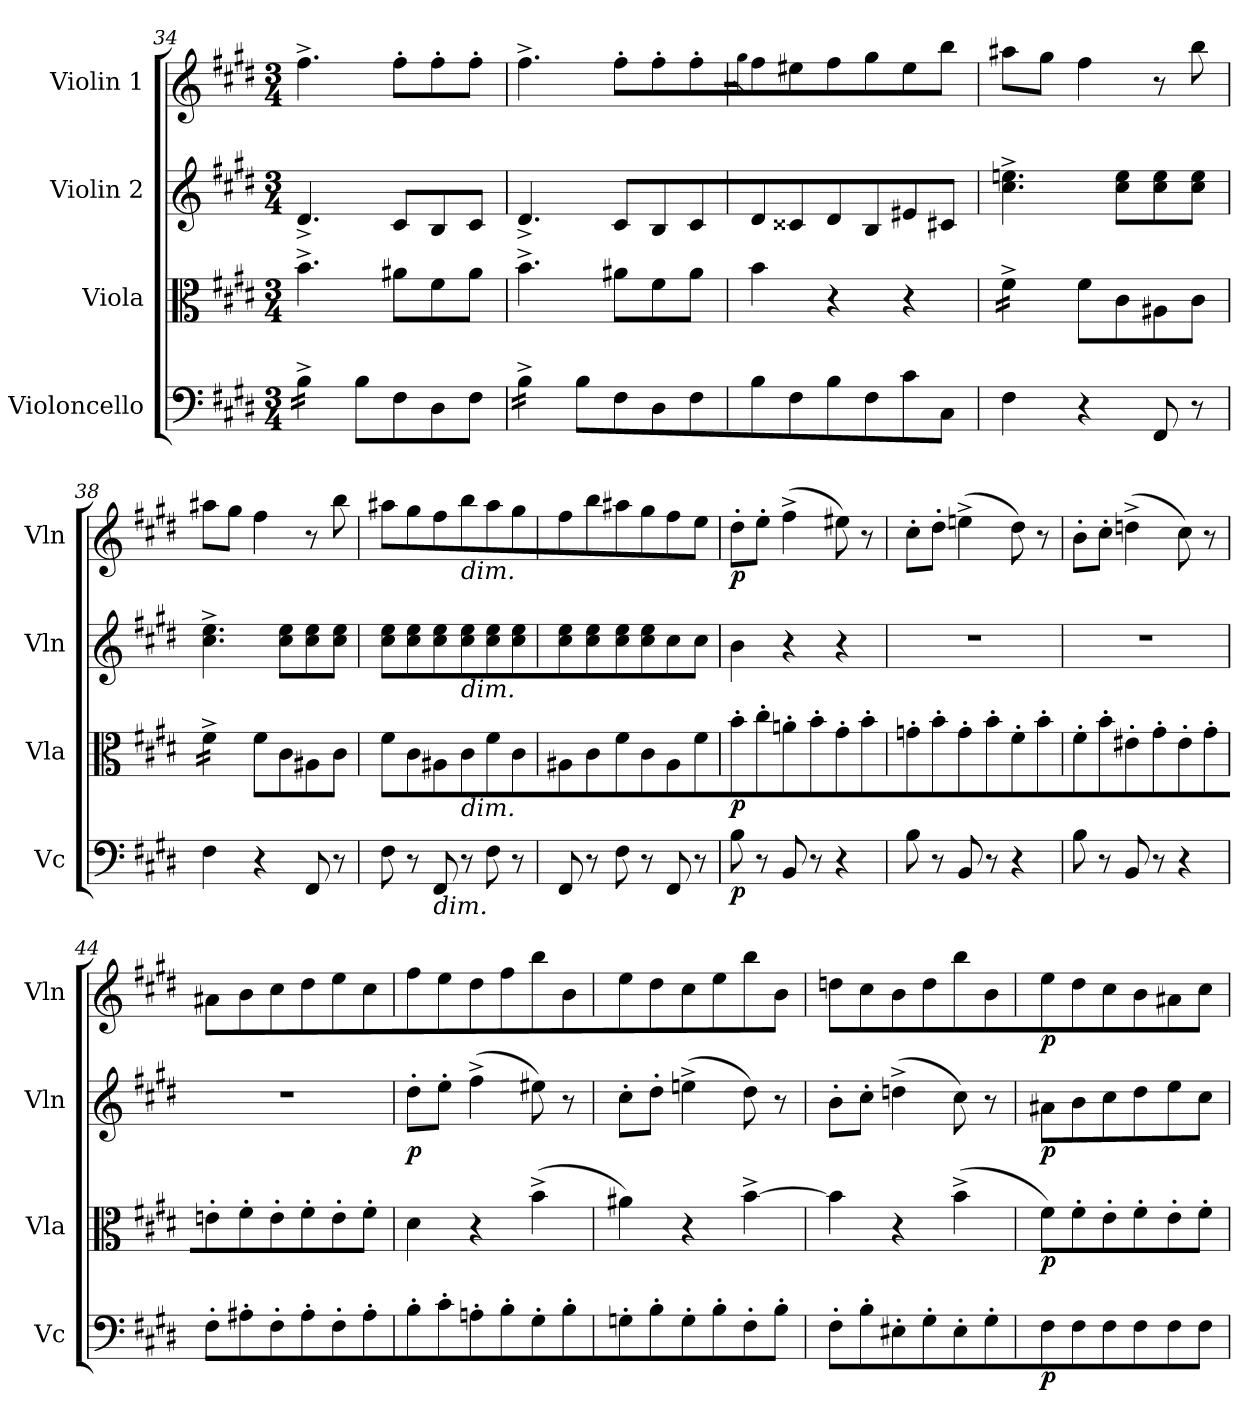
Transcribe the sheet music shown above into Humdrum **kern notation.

**kern	**dynam	**kern	**dynam	**kern	**dynam	**kern	**dynam
*part4	*part4	*part3	*part3	*part2	*part2	*part1	*part1
*staff4	*staff4	*staff3	*staff3	*staff2	*staff2	*staff1	*staff1
*I"Violoncello	*	*I"Viola	*	*I"Violin 2	*	*I"Violin 1	*
*I'Vc	*	*I'Vla	*	*I'Vln	*	*I'Vln	*
*clefF4	*	*clefC3	*	*clefG2	*	*clefG2	*
*k[f#c#g#d#]	*	*k[f#c#g#d#]	*	*k[f#c#g#d#]	*	*k[f#c#g#d#]	*
*M3/4	*	*M3/4	*	*M3/4	*	*M3/4	*
=34	=34	=34	=34	=34	=34	=34	=34
*tremolo	*	*	*	*	*	*	*
16B^\LL	.	4.b^\	.	4.d#^/	.	4.ff#^\	.
16B^\	.	.	.	.	.	.	.
16B^\	.	.	.	.	.	.	.
16B^\JJ	.	.	.	.	.	.	.
*Xtremolo	*	*	*	*	*	*	*
8B\L	.	.	.	.	.	.	.
8F#\	.	8a#X\L	.	8c#/L	.	8ff#'\L	.
8D#\	.	8f#\	.	8B/	.	8ff#'\	.
8F#\J	.	8a#\J	.	8c#/J	.	8ff#'\J	.
=35	=35	=35	=35	=35	=35	=35	=35
*tremolo	*	*	*	*	*	*	*
16B^\LL	.	4.b^\	.	4.d#^/	.	4.ff#^\	.
16B^\	.	.	.	.	.	.	.
16B^\	.	.	.	.	.	.	.
16B^\JJ	.	.	.	.	.	.	.
*Xtremolo	*	*	*	*	*	*	*
8B\L	.	.	.	.	.	.	.
8F#\	.	8a#X\L	.	8c#/L	.	8ff#'\L	.
8D#\	.	8f#\	.	8B/	.	8ff#'\	.
8F#\	.	8a#\J	.	8c#/	.	8ff#'\	.
=36	=36	=36	=36	=36	=36	=36	=36
.	.	.	.	.	.	16qgg#/	.
8B\	.	4b\	.	8d#/	.	8ff#\	.
8F#\	.	.	.	8c##X/	.	8ee#X\	.
8B\	.	4r	.	8d#/	.	8ff#\	.
8F#\	.	.	.	8B/	.	8gg#\	.
8c#\	.	4r	.	8e#X/	.	8ee#\	.
8C#\J	.	.	.	8c#X/J	.	8bb\J	.
!!LO:LB:g=z
=37	=37	=37	=37	=37	=37	=37	=37
*	*	*tremolo	*	*	*	*	*
4F#\	.	16f#^\LL	.	4.cc#\^ 4.een\^	.	8aa#X\L	.
.	.	16f#^\	.	.	.	.	.
.	.	16f#^\	.	.	.	8gg#\J	.
.	.	16f#^\JJ	.	.	.	.	.
*	*	*Xtremolo	*	*	*	*	*
4r	.	8f#\L	.	.	.	4ff#\	.
.	.	8c#\	.	8cc#\ 8ee\L	.	.	.
8FF#/	.	8A#X\	.	8cc#\ 8ee\	.	8r	.
8r	.	8c#\J	.	8cc#\ 8ee\J	.	8bb\	.
=38	=38	=38	=38	=38	=38	=38	=38
*	*	*tremolo	*	*	*	*	*
4F#\	.	16f#^\LL	.	4.cc#\^ 4.ee\^	.	8aa#X\L	.
.	.	16f#^\	.	.	.	.	.
.	.	16f#^\	.	.	.	8gg#\J	.
.	.	16f#^\JJ	.	.	.	.	.
*	*	*Xtremolo	*	*	*	*	*
4r	.	8f#\L	.	.	.	4ff#\	.
.	.	8c#\	.	8cc#\ 8ee\L	.	.	.
8FF#/	.	8A#X\	.	8cc#\ 8ee\	.	8r	.
8r	.	8c#\J	.	8cc#\ 8ee\J	.	8bb\	.
!!LO:LB:g=z
=39	=39	=39	=39	=39	=39	=39	=39
8F#\	.	8f#\L	.	8cc#\ 8ee\L	.	8aa#X\L	.
8r	.	8c#\	.	8cc#\ 8ee\	.	8gg#\	.
!LO:TX:b:i:t=dim.	!	!	!	!	!	!	!
8FF#/	.	8A#X\	.	8cc#\ 8ee\	.	8ff#\	.
!	!	!	!	!	!	!LO:TX:b:i:t=dim.	!
!	!	!	!	!LO:TX:b:i:t=dim.	!	!	!
!	!	!LO:TX:b:i:t=dim.	!	!	!	!	!
8r	.	8c#\	.	8cc#\ 8ee\	.	8bb\	.
8F#\	.	8f#\	.	8cc#\ 8ee\	.	8aa#\	.
8r	.	8c#\	.	8cc#\ 8ee\	.	8gg#\	.
=40	=40	=40	=40	=40	=40	=40	=40
8FF#/	.	8A#X\	.	8cc#\ 8ee\	.	8ff#\	.
8r	.	8c#\	.	8cc#\ 8ee\	.	8bb\	.
8F#\	.	8f#\	.	8cc#\ 8ee\	.	8aa#X\	.
8r	.	8c#\	.	8cc#\ 8ee\	.	8gg#\	.
8FF#/	.	8A#\	.	8cc#\	.	8ff#\	.
8r	.	8f#\	.	8cc#\J	.	8ee\J	.
=41	=41	=41	=41	=41	=41	=41	=41
!	!LO:DY:b	!	!LO:DY:b	!	!	!	!LO:DY:b
8B\	p	8b'\	p	4b\	.	8dd#'\L	p
8r	.	8cc#'\	.	.	.	8ee'\J	.
8BB/	.	8an'\	.	4r	.	(4ff#^\	.
8r	.	8b'\	.	.	.	.	.
4r	.	8g#'\	.	4r	.	8ee#X\)	.
.	.	8b'\	.	.	.	8r	.
=42	=42	=42	=42	=42	=42	=42	=42
8B\	.	8gn'\	.	2.r	.	8cc#'\L	.
8r	.	8b'\	.	.	.	8dd#'\J	.
8BB/	.	8g'\	.	.	.	(4een^\	.
8r	.	8b'\	.	.	.	.	.
4r	.	8f#'\	.	.	.	8dd#\)	.
.	.	8b'\	.	.	.	8r	.
=43	=43	=43	=43	=43	=43	=43	=43
8B\	.	8f#'\	.	2.r	.	8b'\L	.
8r	.	8b'\	.	.	.	8cc#'\J	.
8BB/	.	8e#X'\	.	.	.	(4ddn^\	.
8r	.	8g#'\	.	.	.	.	.
4r	.	8e#'\	.	.	.	8cc#\)	.
.	.	8g#'\	.	.	.	8r	.
=44	=44	=44	=44	=44	=44	=44	=44
8F#'\L	.	8en'\	.	2.r	.	8a#X\L	.
8A#X'\	.	8f#'\	.	.	.	8b\	.
8F#'\	.	8e'\	.	.	.	8cc#\	.
8A#'\	.	8f#'\	.	.	.	8dd#\	.
8F#'\	.	8e'\	.	.	.	8ee\	.
8A#'\	.	8f#'\J	.	.	.	8cc#\	.
=45	=45	=45	=45	=45	=45	=45	=45
!	!	!	!	!	!LO:DY:b	!	!
8B'\	.	4d#\	.	8dd#'\L	p	8ff#\	.
8c#'\	.	.	.	8ee'\J	.	8ee\	.
8An'\	.	4r	.	(4ff#^\	.	8dd#\	.
8B'\	.	.	.	.	.	8ff#\	.
8G#'\	.	(4b^\	.	8ee#X\)	.	8bb\	.
8B'\	.	.	.	8r	.	8b\	.
=46	=46	=46	=46	=46	=46	=46	=46
8Gn'\	.	4a#X\)	.	8cc#'\L	.	8ee\	.
8B'\	.	.	.	8dd#'\J	.	8dd#\	.
8G'\	.	4r	.	(4een^\	.	8cc#\	.
8B'\	.	.	.	.	.	8ee\	.
8F#'\	.	[4b^\	.	8dd#\)	.	8bb\	.
8B'\J	.	.	.	8r	.	8b\J	.
!!LO:LB:g=z
=47	=47	=47	=47	=47	=47	=47	=47
8F#'\L	.	4b\]	.	8b'\L	.	8ddn\L	.
8B'\	.	.	.	8cc#'\J	.	8cc#\	.
8E#X'\	.	4r	.	(4ddn^\	.	8b\	.
8G#'\	.	.	.	.	.	8dd\	.
8E#'\	.	(4b^\	.	8cc#\)	.	8bb\	.
8G#'\	.	.	.	8r	.	8b\	.
=48	=48	=48	=48	=48	=48	=48	=48
!	!LO:DY:b	!	!LO:DY:b	!	!LO:DY:b	!	!LO:DY:b
8F#\	p	8f#\L)	p	8a#X\L	p	8ee\	p
8F#\	.	8f#'\	.	8b\	.	8dd#\	.
8F#\	.	8e'\	.	8cc#\	.	8cc#\	.
8F#\	.	8f#'\	.	8dd#\	.	8b\	.
8F#\	.	8e'\	.	8ee\	.	8a#X\	.
8F#\J	.	8f#'\J	.	8cc#\J	.	8cc#\J	.
=	=	=	=	=	=	=	=
*-	*-	*-	*-	*-	*-	*-	*-
